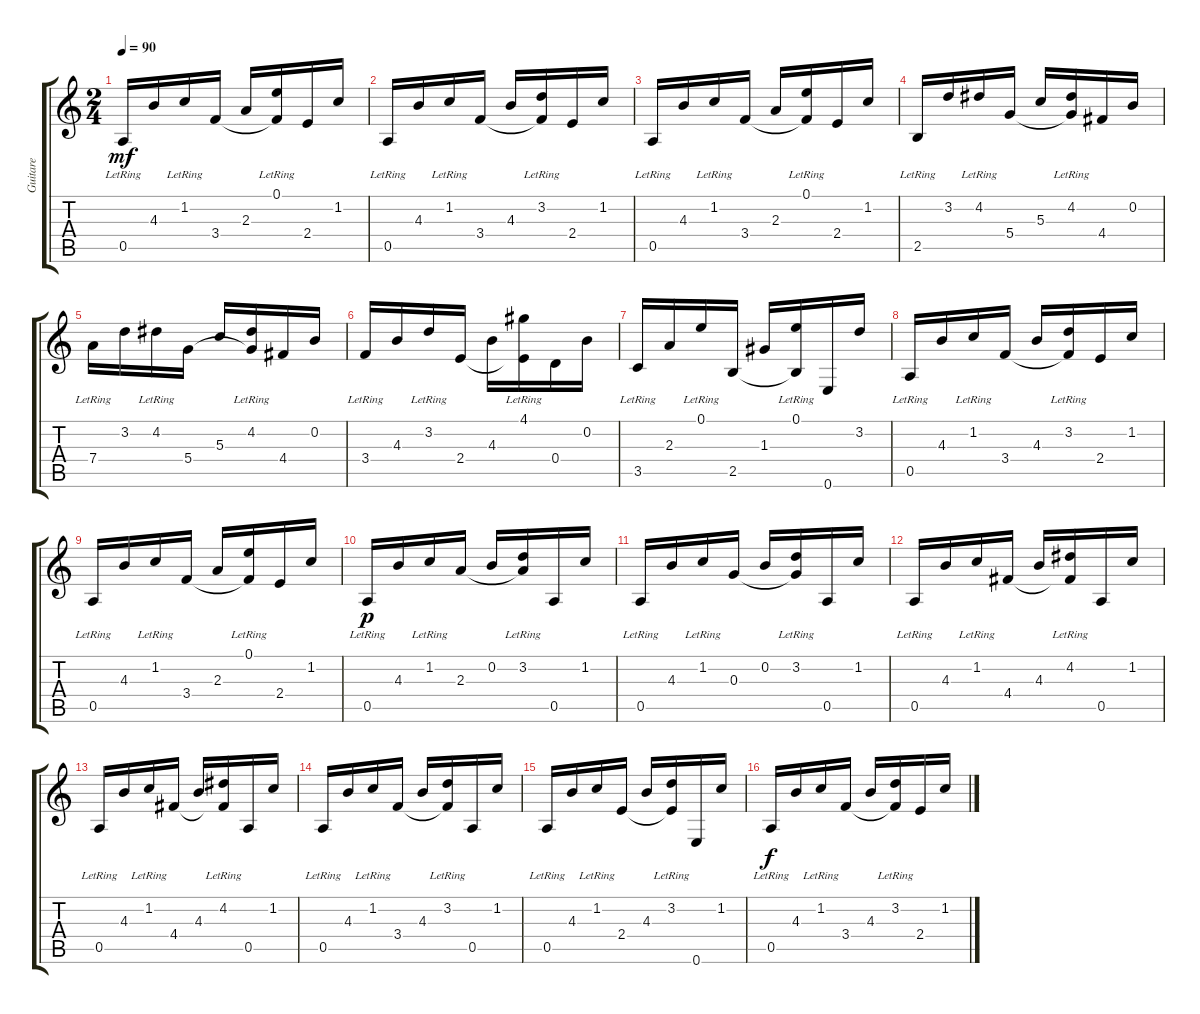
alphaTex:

\track ("Guitare" "Guitare") {instrument acousticguitarnylon}
\staff {score tabs}
\tuning (E4 B3 G3 D3 A2 E2) {hide}
\ts (2 4)
\tempo 90
\clef g2
\ks c
0.5{lr}.16{dy mf} 4.3.16 1.2{lr}.16 3.4.16 2.3.16 (0.1{lr} 3.4{t}).16 2.4.16 1.2.16 |
0.5{lr}.16 4.3.16 1.2{lr}.16 3.4.16 4.3.16 (3.2{lr} 3.4{t}).16 2.4.16 1.2.16 |
0.5{lr}.16 4.3.16 1.2{lr}.16 3.4.16 2.3.16 (0.1{lr} 3.4{t}).16 2.4.16 1.2.16 |
2.5{lr}.16 3.2.16 4.2{lr}.16 5.4.16 5.3.16 (4.2{lr} 5.4{t}).16 4.4.16 0.2.16 |
7.4{lr}.16 3.2.16 4.2{lr}.16 5.4.16 5.3.16 (4.2{lr} 5.4{t}).16 4.4.16 0.2.16 |
3.4{lr}.16 4.3.16 3.2{lr}.16 2.4.16 4.3.16 (4.1{lr} 2.4{t}).16 0.4.16 0.2.16 |
3.5{lr}.16 2.3.16 0.1{lr}.16 2.5.16 1.3.16 (0.1{lr} 2.5{t}).16 0.6.16 3.2.16 |
0.5{lr}.16 4.3.16 1.2{lr}.16 3.4.16 4.3.16 (3.2{lr} 3.4{t}).16 2.4.16 1.2.16 |
0.5{lr}.16 4.3.16 1.2{lr}.16 3.4.16 2.3.16 (0.1{lr} 3.4{t}).16 2.4.16 1.2.16 |
0.5{lr}.16{dy p} 4.3.16 1.2{lr}.16 2.3.16 0.2.16 (3.2{lr} 2.3{t}).16 0.5.16 1.2.16 |
0.5{lr}.16 4.3.16 1.2{lr}.16 0.3.16 0.2.16 (3.2{lr} 0.3{t}).16 0.5.16 1.2.16 |
0.5{lr}.16 4.3.16 1.2{lr}.16 4.4.16 4.3.16 (4.2{lr} 4.4{t}).16 0.5.16 1.2.16 |
0.5{lr}.16 4.3.16 1.2{lr}.16 4.4.16 4.3.16 (4.2{lr} 4.4{t}).16 0.5.16 1.2.16 |
0.5{lr}.16 4.3.16 1.2{lr}.16 3.4.16 4.3.16 (3.2{lr} 3.4{t}).16 0.5.16 1.2.16 |
0.5{lr}.16 4.3.16 1.2{lr}.16 2.4.16 4.3.16 (3.2{lr} 2.4{t}).16 0.6.16 1.2.16 |
0.5{lr}.16{dy f} 4.3.16 1.2{lr}.16 3.4.16 4.3.16 (3.2{lr} 3.4{t}).16 2.4.16 1.2.16
